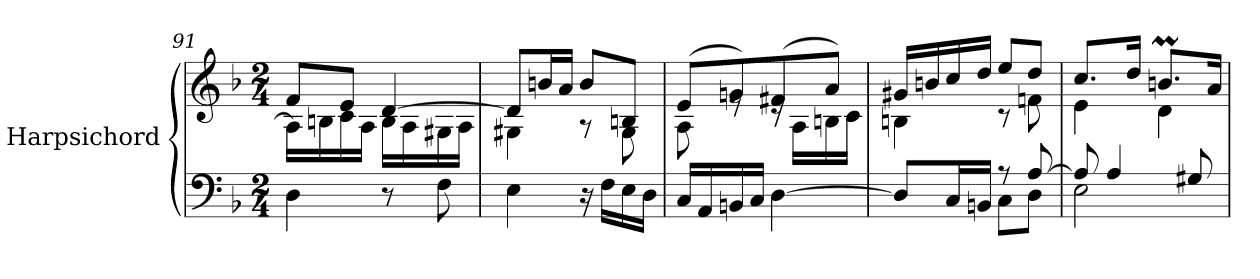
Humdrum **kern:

**kern	**kern
*part1	*part1
*staff2	*staff1
*I"Harpsichord	*
*I'Hch.	*
*clefF4	*clefG2
*k[b-]	*k[b-]
*M2/4	*M2/4
=91	=91
*	*^
4D\	8f/L	16A\LL]
.	.	16Bn\
.	8e/J	16c\
.	.	16A\JJ
8r	[4d/	16B\LL
.	.	16A\
8F\	.	16G#X\
.	.	16A\JJ
=92	=92	=92
4E\	8d/L]	4G#X\
.	16bn/L	.
.	16a/JJ	.
16r	8b/L	8r
16F\LL	.	.
16E\	8Bn/J	8G#\
16D\JJ	.	.
=93	=93	=93
16C/LL	(>8e/L	8A\
16AA/	.	.
16BBn/	8gn/)	8re
16C/JJ	.	.
[4D\	(>8f#X/	16re
.	.	16A\LL
.	8a/J)	16Bn\
.	.	16c\JJ
!!LO:LB:g=z	!!
=94	=94	=94
*^	*	*
8D/L]	4ryy	16g#X/LL	4Bn\
.	.	16bn/	.
16C/L	.	16cc/	.
16BBn/JJ	.	16dd/JJ	.
8r	8C\L	8ee/L	8r
[8A/	8D\J	8dd/J	8fn\
=95	=95	=95	=95
8A/]	2E\	8.cc/L	4e\
4A/	.	.	.
.	.	16dd/Jk	.
.	.	8.bnm/L	4d\
8G#X/	.	.	.
.	.	16a/Jk	.
*v	*v	*	*
*	*v	*v
=	=
*-	*-
